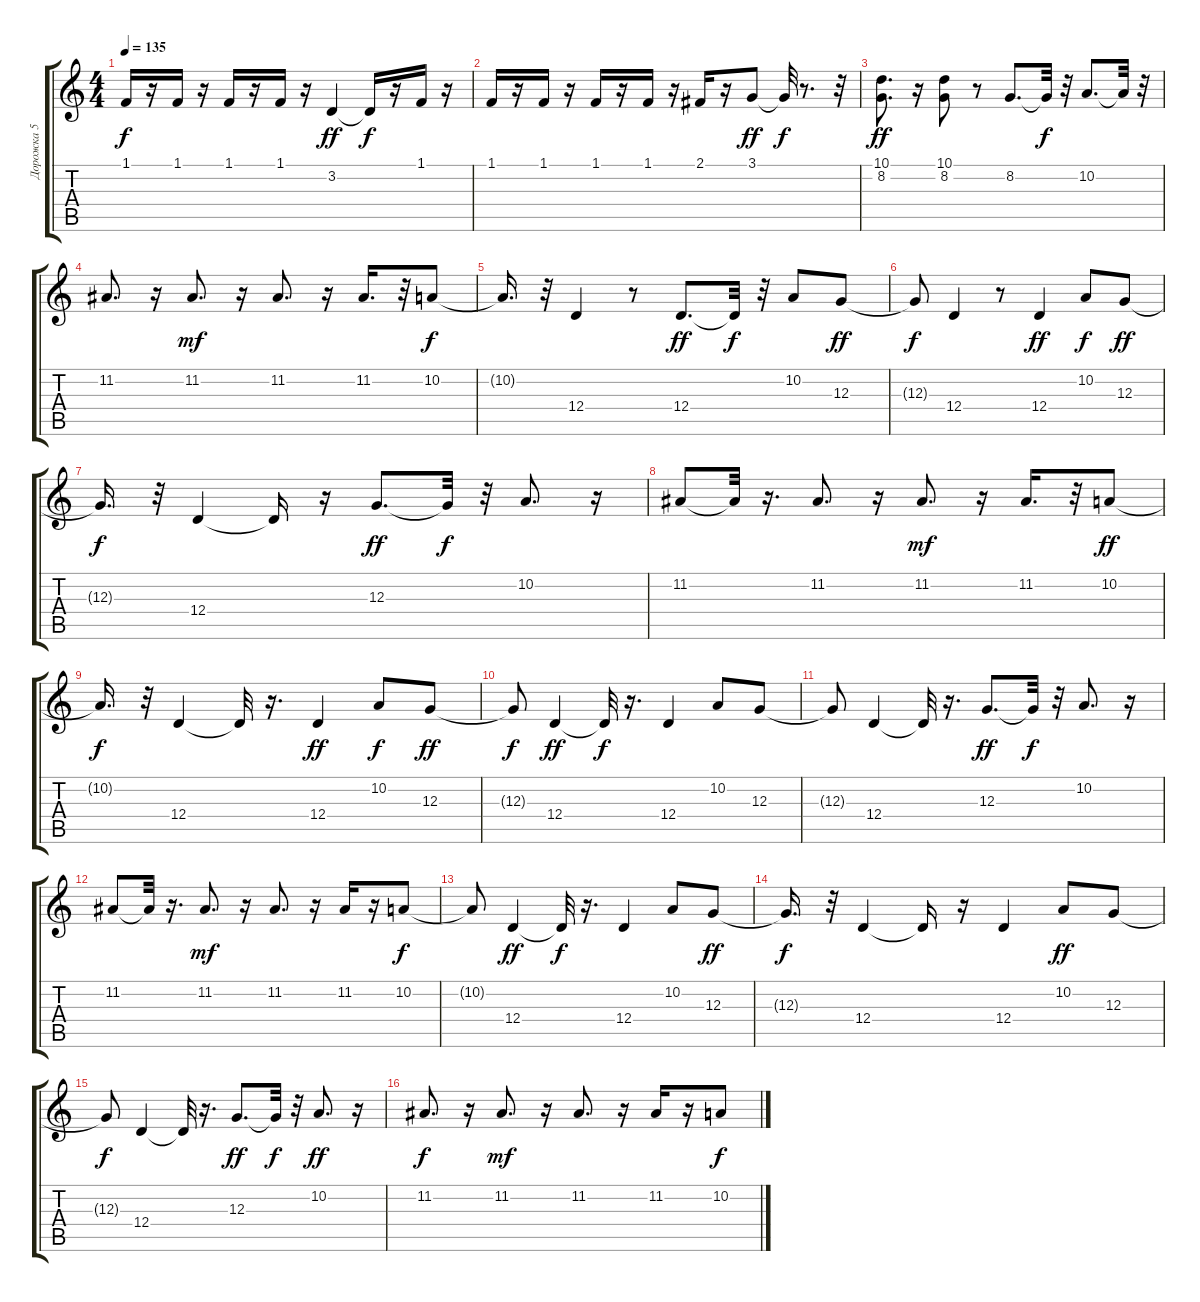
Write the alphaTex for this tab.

\track ("Дорожка 5" "Дорожка 5") {instrument recorder}
\staff {score tabs}
\tuning (E4 B3 G3 D3 A2 E2) {hide}
\ts (4 4)
\tempo 135
\clef g2
\ks c
1.1.16{dy f} r.16 1.1.16 r.16 1.1.16 r.16 1.1.16 r.16 3.2.4{dy ff} 3.2{t}.16{dy f} r.16 1.1.16 r.16 |
1.1.16 r.16 1.1.16 r.16 1.1.16 r.16 1.1.16 r.16 2.1.16 r.16 3.1.8{dy ff} 3.1{t}.32{dy f} r.8{d} r.32 |
(10.1 8.2).8{d dy ff} r.16 (10.1 8.2).8 r.8 8.2.8{d} 8.2{t}.32{dy f} r.32 10.2.8{d} 10.2{t}.32 r.32 |
11.2.8{d} r.16 11.2.8{d dy mf} r.16 11.2.8{d} r.16 11.2.16{d} r.32 10.2.8{dy f} |
10.2{t}.16{d} r.32 12.4.4 r.8 12.4.8{d dy ff} 12.4{t}.32{dy f} r.32 10.2.8 12.3.8{dy ff} |
12.3{t}.8{dy f} 12.4.4 r.8 12.4.4{dy ff} 10.2.8{dy f} 12.3.8{dy ff} |
12.3{t}.16{d dy f} r.32 12.4.4 12.4{t}.16 r.16 12.3.8{d dy ff} 12.3{t}.32{dy f} r.32 10.2.8{d} r.16 |
11.2.8 11.2{t}.32 r.16{d} 11.2.8{d} r.16 11.2.8{d dy mf} r.16 11.2.16{d} r.32 10.2.8{dy ff} |
10.2{t}.16{d dy f} r.32 12.4.4 12.4{t}.32 r.16{d} 12.4.4{dy ff} 10.2.8{dy f} 12.3.8{dy ff} |
12.3{t}.8{dy f} 12.4.4{dy ff} 12.4{t}.32{dy f} r.16{d} 12.4.4 10.2.8 12.3.8 |
12.3{t}.8 12.4.4 12.4{t}.32 r.16{d} 12.3.8{d dy ff} 12.3{t}.32{dy f} r.32 10.2.8{d} r.16 |
11.2.8 11.2{t}.32 r.16{d} 11.2.8{d dy mf} r.16 11.2.8{d} r.16 11.2.16 r.16 10.2.8{dy f} |
10.2{t}.8 12.4.4{dy ff} 12.4{t}.32{dy f} r.16{d} 12.4.4 10.2.8 12.3.8{dy ff} |
12.3{t}.16{d dy f} r.32 12.4.4 12.4{t}.16 r.16 12.4.4 10.2.8{dy ff} 12.3.8 |
12.3{t}.8{dy f} 12.4.4 12.4{t}.32 r.16{d} 12.3.8{d dy ff} 12.3{t}.32{dy f} r.32 10.2.8{d dy ff} r.16 |
11.2.8{d dy f} r.16 11.2.8{d dy mf} r.16 11.2.8{d} r.16 11.2.16 r.16 10.2.8{dy f}
